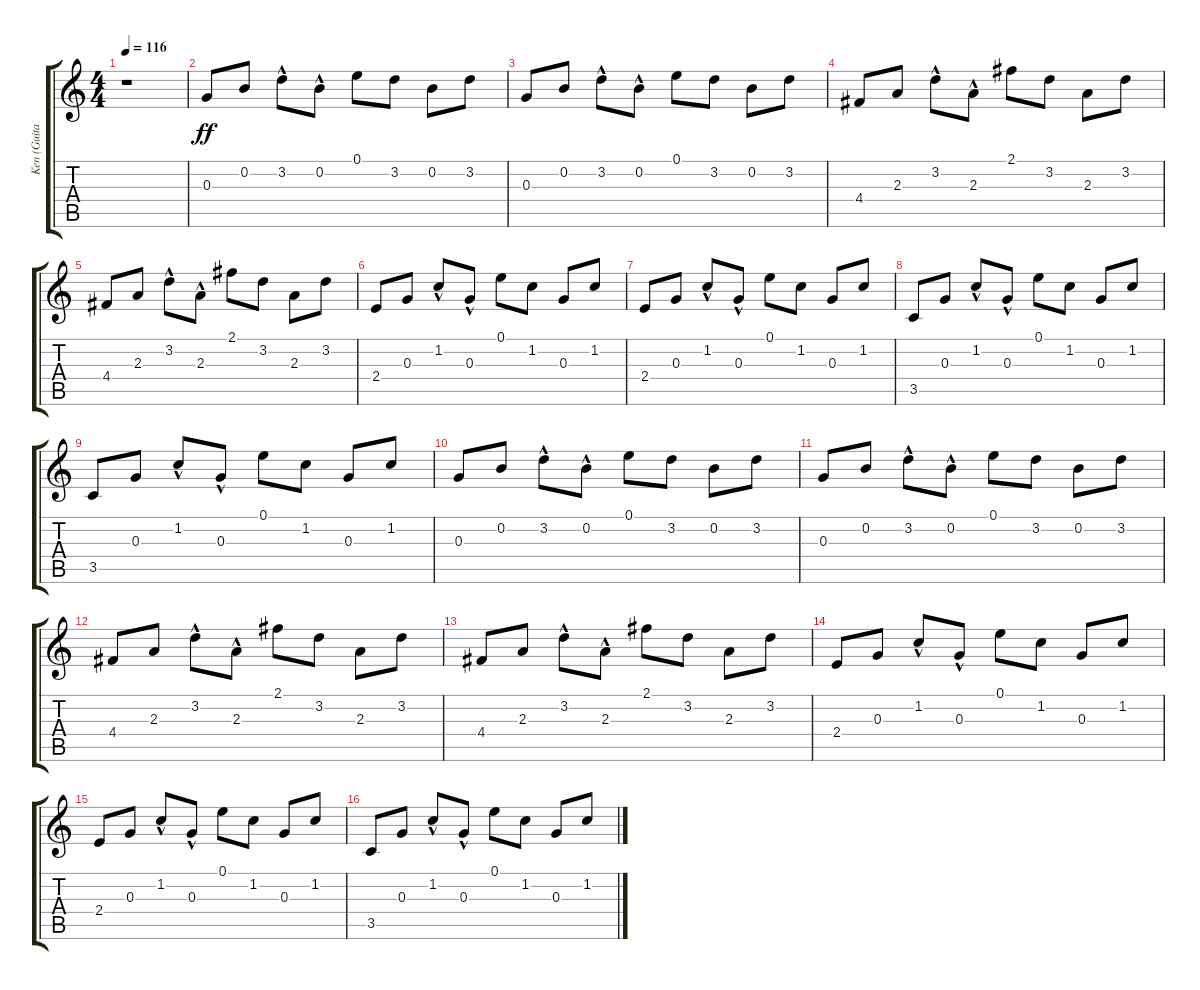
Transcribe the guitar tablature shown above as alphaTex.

\track ("Ken (Guitar)" "Ken (Guita") {instrument distortionguitar}
\staff {score tabs}
\tuning (E4 B3 G3 D3 A2 E2) {hide}
\ts (4 4)
\tempo 116
\clef g2
\ks c
r.1{dy f} |
0.3.8{dy ff volume 10 balance 12 instrument electricguitarclean} 0.2.8 3.2{hac}.8 0.2{hac}.8 0.1.8 3.2.8 0.2.8 3.2.8 |
0.3.8 0.2.8 3.2{hac}.8 0.2{hac}.8 0.1.8 3.2.8 0.2.8 3.2.8 |
4.4.8 2.3.8 3.2{hac}.8 2.3{hac}.8 2.1.8 3.2.8 2.3.8 3.2.8 |
4.4.8 2.3.8 3.2{hac}.8 2.3{hac}.8 2.1.8 3.2.8 2.3.8 3.2.8 |
2.4.8 0.3.8 1.2{hac}.8 0.3{hac}.8 0.1.8 1.2.8 0.3.8 1.2.8 |
2.4.8 0.3.8 1.2{hac}.8 0.3{hac}.8 0.1.8 1.2.8 0.3.8 1.2.8 |
3.5.8 0.3.8 1.2{hac}.8 0.3{hac}.8 0.1.8 1.2.8 0.3.8 1.2.8 |
3.5.8 0.3.8 1.2{hac}.8 0.3{hac}.8 0.1.8 1.2.8 0.3.8 1.2.8 |
0.3.8 0.2.8 3.2{hac}.8 0.2{hac}.8 0.1.8 3.2.8 0.2.8 3.2.8 |
0.3.8 0.2.8 3.2{hac}.8 0.2{hac}.8 0.1.8 3.2.8 0.2.8 3.2.8 |
4.4.8 2.3.8 3.2{hac}.8 2.3{hac}.8 2.1.8 3.2.8 2.3.8 3.2.8 |
4.4.8 2.3.8 3.2{hac}.8 2.3{hac}.8 2.1.8 3.2.8 2.3.8 3.2.8 |
2.4.8 0.3.8 1.2{hac}.8 0.3{hac}.8 0.1.8 1.2.8 0.3.8 1.2.8 |
2.4.8 0.3.8 1.2{hac}.8 0.3{hac}.8 0.1.8 1.2.8 0.3.8 1.2.8 |
3.5.8 0.3.8 1.2{hac}.8 0.3{hac}.8 0.1.8 1.2.8 0.3.8 1.2.8
